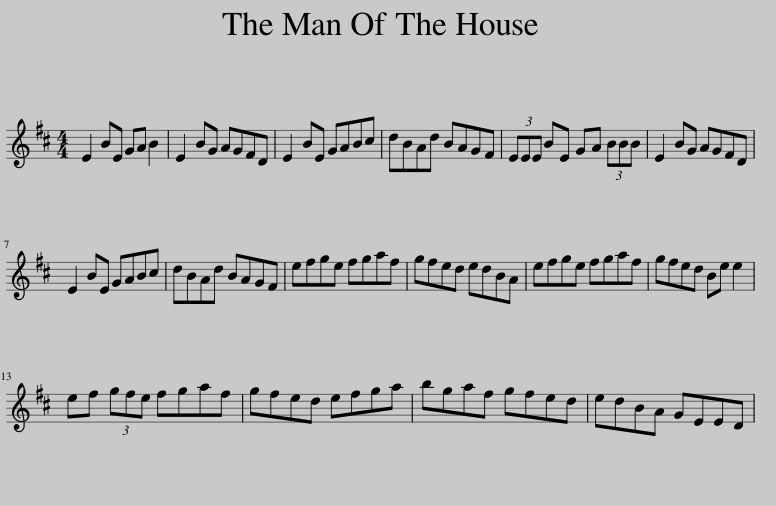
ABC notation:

X:1
L:1/8
M:4/4
I:linebreak $
K:D
V:1 treble
V:1
 E2 BE GA B2 | E2 BG AGFD | E2 BE GABc | dBAd BAGF | (3EEE BE GA (3BBB | %5
 E2 BG AGFD |$ E2 BE GABc | dBAd BAGF | efge fgaf | gfed edBA | %10
 efge fgaf | gfed Be e2 |$ ef (3gfe fgaf | gfed efga | bgaf gfed | %15
 edBA GEED | %16
